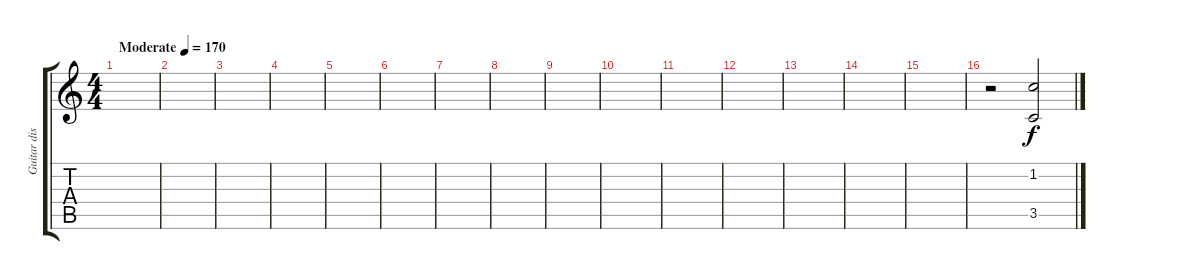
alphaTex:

\track ("Guitar dist 2" "Guitar dis") {instrument distortionguitar}
\staff {score tabs}
\tuning (E4 B3 G3 D3 A2 E2) {hide}
\ts (4 4)
\tempo (170 "Moderate")
\clef g2
\ks c
|
|
|
|
|
|
|
|
|
|
|
|
|
|
|
r.2 (1.2 3.5).2
